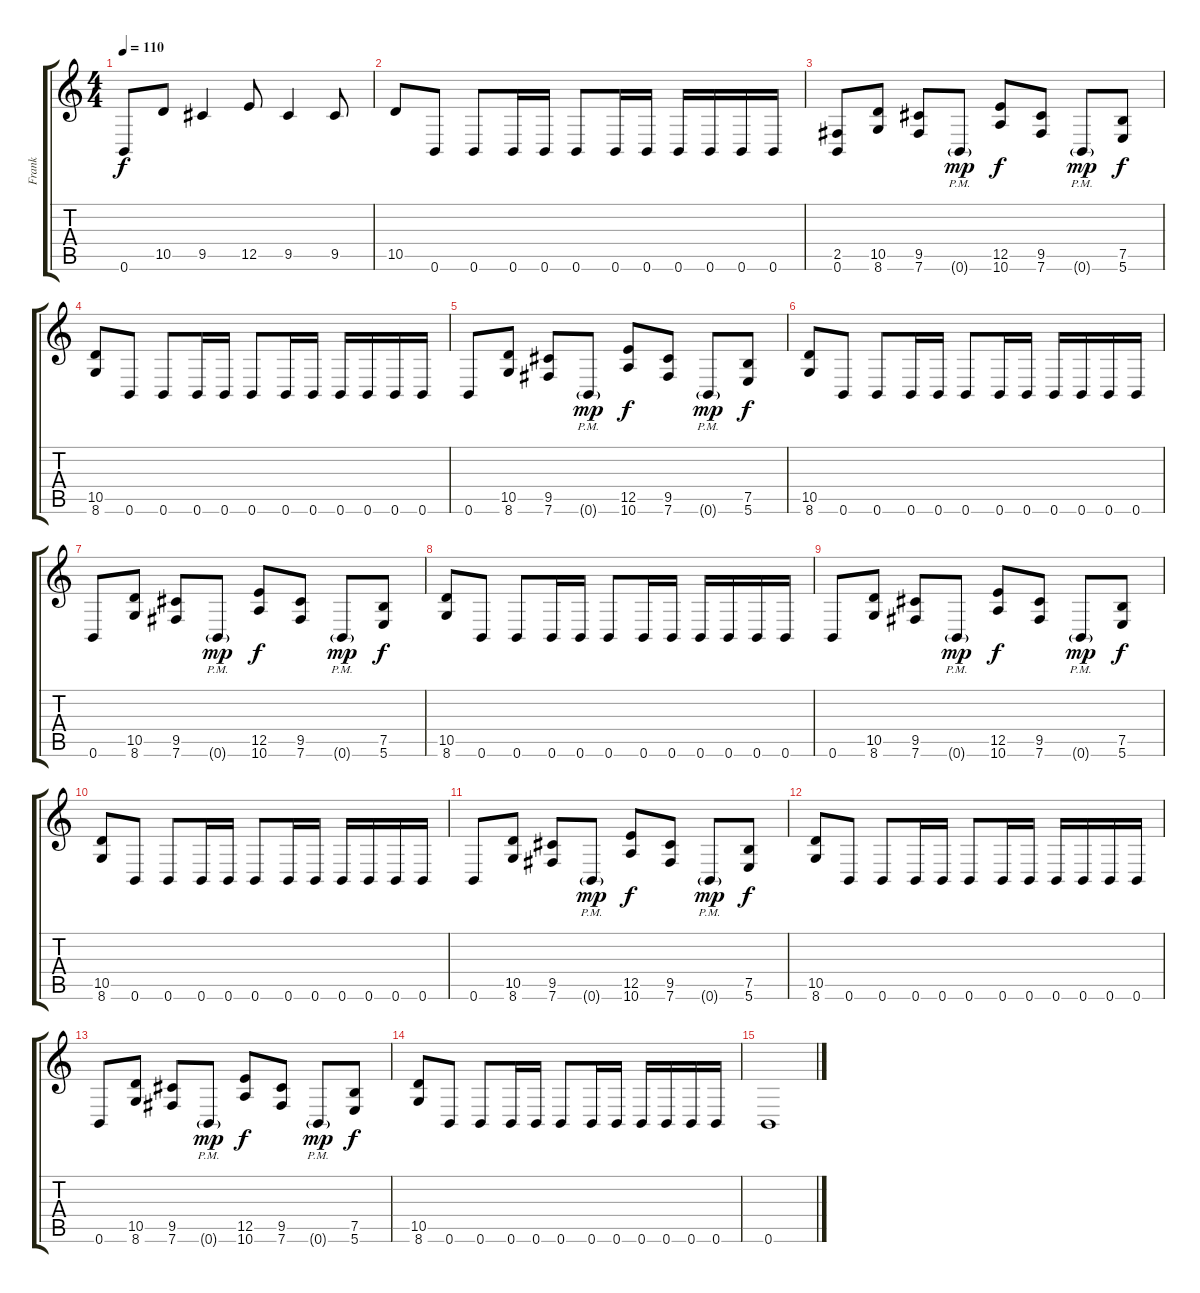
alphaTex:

\track ("Frank" "Frank") {instrument distortionguitar}
\staff {score tabs}
\tuning (B3 Gb3 D3 A2 E2 B1) {hide}
\ts (4 4)
\tempo 110
\clef g2
\ks c
0.6.8{dy f} 10.5.8 9.5.4 12.5.8 9.5.4 9.5.8 |
10.5.8 0.6.8 0.6.8 0.6.16 0.6.16 0.6.8 0.6.16 0.6.16 0.6.16 0.6.16 0.6.16 0.6.16 |
(2.5 0.6).8 (10.5 8.6).8 (9.5 7.6).8 0.6{g pm}.8{dy mp} (12.5 10.6).8{dy f} (9.5 7.6).8 0.6{g pm}.8{dy mp} (7.5 5.6).8{dy f} |
(10.5 8.6).8 0.6.8 0.6.8 0.6.16 0.6.16 0.6.8 0.6.16 0.6.16 0.6.16 0.6.16 0.6.16 0.6.16 |
0.6.8 (10.5 8.6).8 (9.5 7.6).8 0.6{g pm}.8{dy mp} (12.5 10.6).8{dy f} (9.5 7.6).8 0.6{g pm}.8{dy mp} (7.5 5.6).8{dy f} |
(10.5 8.6).8 0.6.8 0.6.8 0.6.16 0.6.16 0.6.8 0.6.16 0.6.16 0.6.16 0.6.16 0.6.16 0.6.16 |
0.6.8 (10.5 8.6).8 (9.5 7.6).8 0.6{g pm}.8{dy mp} (12.5 10.6).8{dy f} (9.5 7.6).8 0.6{g pm}.8{dy mp} (7.5 5.6).8{dy f} |
(10.5 8.6).8 0.6.8 0.6.8 0.6.16 0.6.16 0.6.8 0.6.16 0.6.16 0.6.16 0.6.16 0.6.16 0.6.16 |
0.6.8 (10.5 8.6).8 (9.5 7.6).8 0.6{g pm}.8{dy mp} (12.5 10.6).8{dy f} (9.5 7.6).8 0.6{g pm}.8{dy mp} (7.5 5.6).8{dy f} |
(10.5 8.6).8 0.6.8 0.6.8 0.6.16 0.6.16 0.6.8 0.6.16 0.6.16 0.6.16 0.6.16 0.6.16 0.6.16 |
0.6.8 (10.5 8.6).8 (9.5 7.6).8 0.6{g pm}.8{dy mp} (12.5 10.6).8{dy f} (9.5 7.6).8 0.6{g pm}.8{dy mp} (7.5 5.6).8{dy f} |
(10.5 8.6).8{volume 8} 0.6.8 0.6.8 0.6.16 0.6.16 0.6.8 0.6.16 0.6.16 0.6.16 0.6.16 0.6.16 0.6.16 |
0.6.8{volume 4} (10.5 8.6).8 (9.5 7.6).8 0.6{g pm}.8{dy mp} (12.5 10.6).8{dy f} (9.5 7.6).8 0.6{g pm}.8{dy mp} (7.5 5.6).8{dy f} |
(10.5 8.6).8{volume 0} 0.6.8 0.6.8 0.6.16 0.6.16 0.6.8 0.6.16 0.6.16 0.6.16 0.6.16 0.6.16 0.6.16 |
0.6.1
